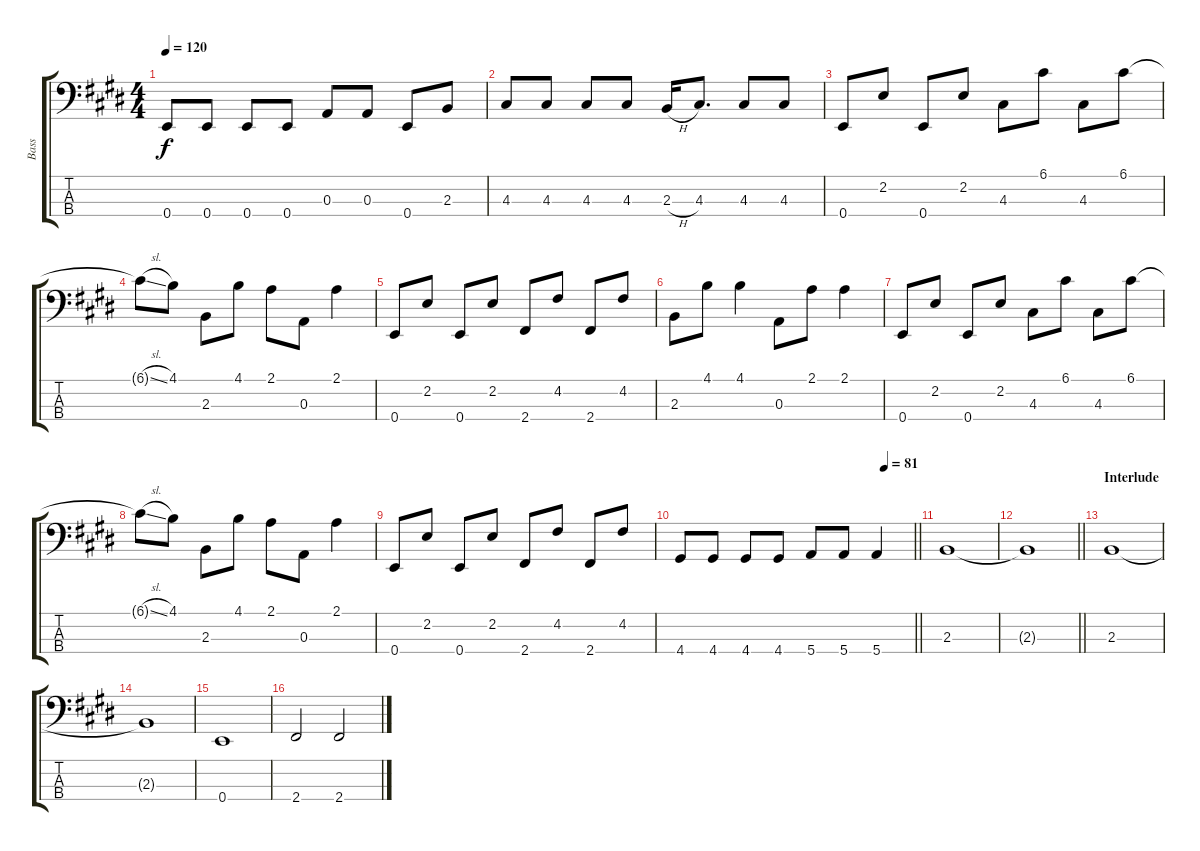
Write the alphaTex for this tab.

\track ("Bass" "Bass") {instrument electricbassfinger}
\staff {score tabs}
\tuning (G2 D2 A1 E1) {hide}
\ts (4 4)
\tempo 120
\clef f4
\ks e
0.4.8{dy f} 0.4.8 0.4.8 0.4.8 0.3.8 0.3.8 0.4.8 2.3.8 |
4.3.8 4.3.8 4.3.8 4.3.8 2.3{h}.16 4.3.8{d} 4.3.8 4.3.8 |
0.4.8 2.2.8 0.4.8 2.2.8 4.3.8 6.1.8 4.3.8 6.1.8 |
6.1{sl t}.8 4.1.8 2.3.8 4.1.8 2.1.8 0.3.8 2.1.4 |
0.4.8 2.2.8 0.4.8 2.2.8 2.4.8 4.2.8 2.4.8 4.2.8 |
2.3.8 4.1.8 4.1.4 0.3.8 2.1.8 2.1.4 |
0.4.8 2.2.8 0.4.8 2.2.8 4.3.8 6.1.8 4.3.8 6.1.8 |
6.1{sl t}.8 4.1.8 2.3.8 4.1.8 2.1.8 0.3.8 2.1.4 |
0.4.8 2.2.8 0.4.8 2.2.8 2.4.8 4.2.8 2.4.8 4.2.8 |
\tempo (81 0.875)
\barLineRight lightlight
4.4.8 4.4.8 4.4.8 4.4.8 5.4.8 5.4.8 5.4.4 |
2.3.1 |
\barLineRight lightlight
2.3{t}.1 |
\section ("" "Interlude")
2.3.1{volume 11} |
2.3{t}.1 |
0.4.1 |
2.4.2 2.4.2
